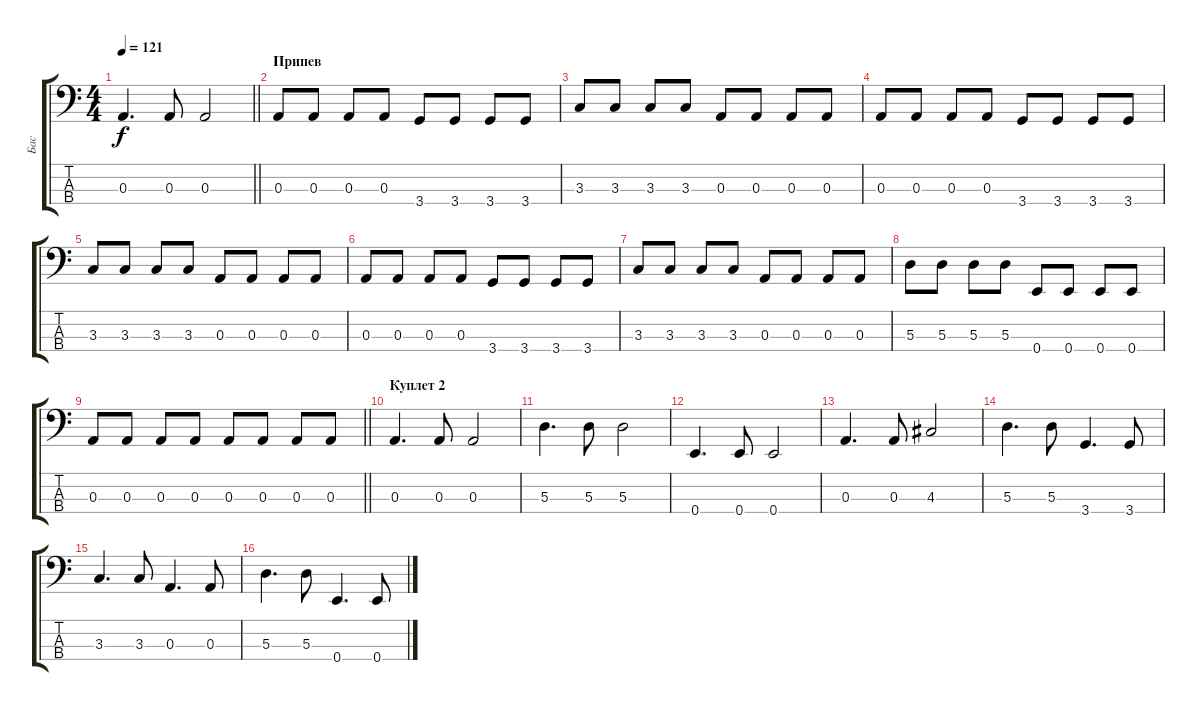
\track ("Бас" "Бас") {instrument electricbassfinger}
\staff {score tabs}
\tuning (G2 D2 A1 E1) {hide}
\ts (4 4)
\tempo 121
\clef f4
\barLineRight lightlight
\ks c
0.3.4{d dy f} 0.3.8 0.3.2 |
\section ("" "Припев")
0.3.8 0.3.8 0.3.8 0.3.8 3.4.8 3.4.8 3.4.8 3.4.8 |
3.3.8 3.3.8 3.3.8 3.3.8 0.3.8 0.3.8 0.3.8 0.3.8 |
0.3.8 0.3.8 0.3.8 0.3.8 3.4.8 3.4.8 3.4.8 3.4.8 |
3.3.8 3.3.8 3.3.8 3.3.8 0.3.8 0.3.8 0.3.8 0.3.8 |
0.3.8 0.3.8 0.3.8 0.3.8 3.4.8 3.4.8 3.4.8 3.4.8 |
3.3.8 3.3.8 3.3.8 3.3.8 0.3.8 0.3.8 0.3.8 0.3.8 |
5.3.8 5.3.8 5.3.8 5.3.8 0.4.8 0.4.8 0.4.8 0.4.8 |
\barLineRight lightlight
0.3.8 0.3.8 0.3.8 0.3.8 0.3.8 0.3.8 0.3.8 0.3.8 |
\section ("" "Куплет 2")
0.3.4{d} 0.3.8 0.3.2 |
5.3.4{d} 5.3.8 5.3.2 |
0.4.4{d} 0.4.8 0.4.2 |
0.3.4{d} 0.3.8 4.3.2 |
5.3.4{d} 5.3.8 3.4.4{d} 3.4.8 |
3.3.4{d} 3.3.8 0.3.4{d} 0.3.8 |
5.3.4{d} 5.3.8 0.4.4{d} 0.4.8
